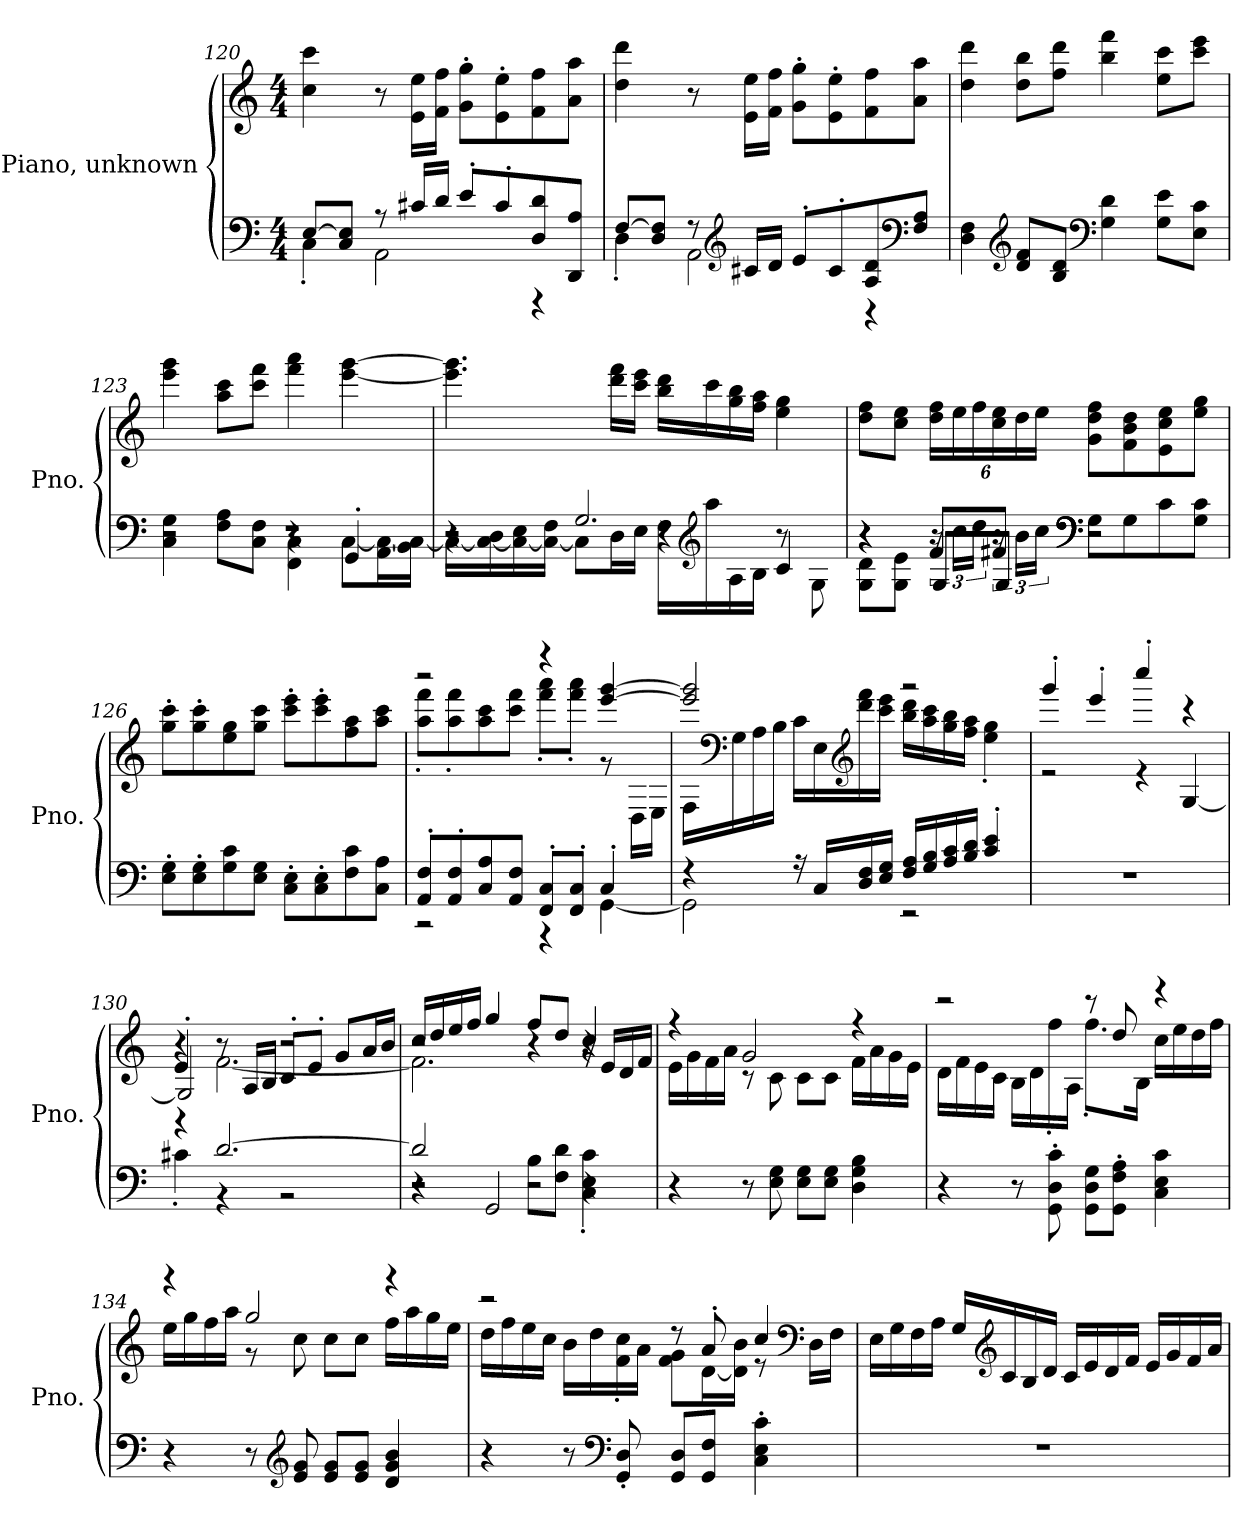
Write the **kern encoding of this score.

**kern	**kern
*part1	*part1
*staff2	*staff1
*I"Piano, unknown	*
*I'Pno.	*
!!LO:LB:g=z
*clefF4	*clefG2
*k[]	*k[]
*M4/4	*M4/4
=120	=120
*^	*
[8E/L	4C'\	4cc\ 4ccc\
8C/ 8E/]J	.	.
8r	2AA\	8r
16c#X/LL	.	16e\ 16ee\LL
16d/JJ	.	16f\ 16ff\JJ
8e'/L	.	8g\' 8gg\'L
8c#'/	.	8e\' 8ee\'
8D/ 8d/	4r	8f\ 8ff\
8DD/ 8A/J	.	8a\ 8aa\J
=121	=121	=121
[8F/L	4D'\	4dd\ 4ddd\
8D/ 8F/]J	.	.
8r	2AA\	8r
*clefG2	*	*
16c#X/LL	.	16e\ 16ee\LL
16d/JJ	.	16f\ 16ff\JJ
8e'/L	.	8g\' 8gg\'L
8c#'/	.	8e\' 8ee\'
8A/ 8d/	4r	8f\ 8ff\
*clefF4	*	*
8F/ 8A/J	.	8a\ 8aa\J
*v	*v	*
=122	=122
4D\ 4F\	4dd\ 4ddd\
*clefG2	*
8d/ 8f/L	8dd\ 8bb\L
8B/ 8d/J	8ff\ 8ddd\J
*clefF4	*
4G\ 4d\	4bb\ 4fff\
8G\ 8e\L	8ee\ 8ccc\L
8E\ 8c\J	8ccc\ 8eee\J
!!LO:LB:g=z
=123	=123
*^	*
*	*^	*
1r	4C\ 4G\	2r	4eee\ 4ggg\
.	8F\ 8A\L	.	8aa\ 8ccc\L
.	8C\ 8F\J	.	8ccc\ 8fff\J
.	4FF\ 4C\	4r	4fff\ 4aaa\
.	[8C\L	4GG'/	[4eee\ [4ggg\
.	16AA\ 16C\_L	.	.
.	16BB\ 16C\_JJ	.	.
=124	=124	=124	=124
2r	16C\LL_	4r	4.eee\] 4.ggg\]
.	16C\_ 16D\	.	.
.	16C\_ 16E\	.	.
.	16C\_ 16F\JJ	.	.
.	8C\L]	2.G/	.
.	16D\L	.	16ddd\ 16fff\LL
.	16E\JJ	.	16ccc\ 16eee\JJ
4r	16F\LL	.	16bb\ 16ddd\LL
*clefG2	*	*	*
.	16aa\	.	16ccc\
.	16A\	.	16gg\ 16bb\
.	16B\JJ	.	16ff\ 16aa\JJ
4c/	8r	.	4ee\ 4gg\
.	8G\	.	.
!!LO:LB:g=z
=125	=125	=125	=125
4r	8G\ 8d\L	4r	8dd\ 8ff\L
.	8G\ 8e\J	.	8cc\ 8ee\J
*	*	*	*Xbrackettup
8f/L	24r	8G/L	24dd\ 24ff\LL
.	24cc\LL	.	24ee\
.	24dd\JJ	.	24ff\
8f#X/J	24r	8G/J	24cc\ 24ee\
.	24b\LL	.	24dd\
.	24cc\JJ	.	24ee\JJ
*clefF4	*	*	*
2r	8G\L	2r	8g\ 8dd\ 8ff\L
.	8G\	.	8f\ 8b\ 8dd\
.	8c\	.	8e\ 8cc\ 8ee\
.	8G\ 8c\J	.	8ee\ 8gg\J
*v	*v	*v	*
=126	=126
8E\' 8G\'L	8gg\' 8ccc\'L
8E\' 8G\'	8gg\' 8ccc\'
8G\ 8c\	8ee\ 8gg\
8E\ 8G\J	8gg\ 8ccc\J
8C\' 8E\'L	8ccc\' 8eee\'L
8C\' 8E\'	8ccc\' 8eee\'
8F\ 8c\	8ff\ 8aa\
8C\ 8A\J	8aa\ 8ccc\J
=127	=127
*^	*^
8AA/' 8F/'L	2r	2r	8aa\' 8fff\'L
8AA/' 8F/'	.	.	8aa\' 8fff\'
8C/ 8A/	.	.	8aa\ 8ccc\
8AA/ 8F/J	.	.	8ccc\ 8fff\J
8FF/' 8C/'L	4r	4r	8fff\' 8aaa\'L
8FF/' 8C/'J	.	.	8fff\' 8aaa\'J
4C'/	[4GG\	[4eee/ [4ggg/	8r
.	.	.	16D\LL
.	.	.	16E\JJ
!!LO:LB:g=z	!!
=128	=128	=128	=128
4r	2GG\]	2eee/] 2ggg/]	16F\LL
*	*	*clefF4	*
.	.	.	16G\
.	.	.	16A\
.	.	.	16B\JJ
16r	.	.	16c\LL
16C/LL	.	.	16E\
*	*	*clefG2	*
16D/ 16F/	.	.	16ddd\ 16fff\
16E/ 16G/JJ	.	.	16ccc\ 16eee\JJ
16F/ 16A/LL	2r	2r	16bb\ 16ddd\LL
16G/ 16B/	.	.	16aa\ 16ccc\
16A/ 16c/	.	.	16gg\ 16bb\
16B/ 16d/JJ	.	.	16ff\ 16aa\JJ
4c/' 4e/'	.	.	4ee\' 4gg\'
*v	*v	*	*
=129	=129	=129
1r	4ggg'/	2r
.	4eee'/	.
.	4cccc'/	4r
.	4r	[4G/
=130	=130	=130
*^	*	*^
4r	4c#X'\	4e'/	4r	2G/]
[2.d/	4r	8r	[2.f\	.
.	.	16A/LL	.	.
.	.	16B/JJ	.	.
.	2r	8c'/L	.	2r
.	.	8e'/J	.	.
.	.	8g/L	.	.
.	.	16a/L	.	.
.	.	16b/JJ	.	.
!!LO:LB:g=z	!!	!!
=131	=131	=131	=131	=131
*	*^	*	*	*
2d/]	2r	4r	16cc/LL	2.f\]	2r
.	.	.	16dd/	.	.
.	.	.	16ee/	.	.
.	.	.	16ff/JJ	.	.
.	.	2GG/	4gg/	.	.
2r	8B\L	.	8ff/L	.	4r
.	8F\ 8d\J	.	8dd/J	.	.
.	4C\' 4E\' 4c\'	4r	16r	4r	4cc/
.	.	.	16e/LL	.	.
.	.	.	16d/	.	.
.	.	.	16f/JJ	.	.
*v	*v	*v	*	*	*
*	*	*v	*v
=132	=132	=132
4r	4r	16e\LL
.	.	16g\
.	.	16f\
.	.	16a\JJ
8r	2g/	8r
8E\ 8G\	.	8c\
8E\ 8G\L	.	8c\L
8E\ 8G\J	.	8c\J
4D\ 4G\ 4B\	4r	16f\LL
.	.	16a\
.	.	16g\
.	.	16e\JJ
=133	=133	=133
4r	2r	16d\LL
.	.	16f\
.	.	16e\
.	.	16c\JJ
8r	.	16B\LL
.	.	16d\
8GG\' 8D\' 8c\'	.	16ff'\
.	.	16A\JJ
8GG\ 8D\ 8G\L	8r	8.ff'\L
8GG\' 8F\' 8A\'J	8dd/	.
.	.	16B\Jk
4C\ 4E\ 4c\	4r	16cc\LL
.	.	16ee\
.	.	16dd\
.	.	16ff\JJ
!!LO:PB:g=z	!!
=134	=134	=134
4r	4r	16ee\LL
.	.	16gg\
.	.	16ff\
.	.	16aa\JJ
8r	2gg/	8r
*clefG2	*	*
8e/ 8g/	.	8cc\
8e/ 8g/L	.	8cc\L
8e/ 8g/J	.	8cc\J
4d/ 4g/ 4b/	4r	16ff\LL
.	.	16aa\
.	.	16gg\
.	.	16ee\JJ
=135	=135	=135
4r	2r	16dd\LL
.	.	16ff\
.	.	16ee\
.	.	16cc\JJ
8r	.	16b\LL
.	.	16dd\
*clefF4	*	*
8GG/' 8D/'	.	16f\' 16cc\'
.	.	16a\JJ
8GG/ 8D/L	8r	8f\ 8g\L
8GG/ 8F/J	8a'/	[16d\L
.	.	16d\] 16b\JJ
4C\' 4E\' 4c\'	4cc/	8r
*	*clefF4	*
.	.	16D\LL
.	.	16F\JJ
*	*v	*v
!!LO:LB:g=z
=136	=136
1r	16E\LL
.	16G\
.	16F\
.	16A\JJ
.	16G/LL
*	*clefG2
.	16c/
.	16B/
.	16d/JJ
.	16c/LL
.	16e/
.	16d/
.	16f/JJ
.	16e/LL
.	16g/
.	16f/
.	16a/JJ
=	=
*-	*-
